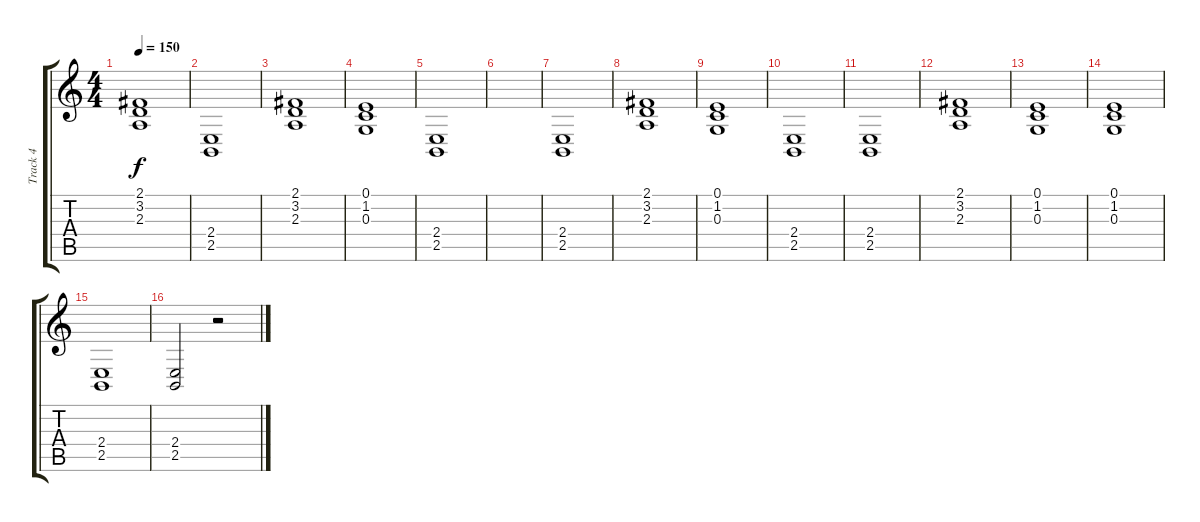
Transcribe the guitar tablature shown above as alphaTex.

\track ("Track 4" "Track 4") {instrument stringensemble2}
\staff {score tabs}
\tuning (E4 B3 G3 D3 A2 E2) {hide}
\ts (4 4)
\tempo 150
\clef g2
\ks c
(2.1 3.2 2.3).1{dy f} |
(2.4 2.5).1 |
(2.1 3.2 2.3).1 |
(0.1 1.2 0.3).1 |
(2.4 2.5).1 |
|
(2.4 2.5).1 |
(2.1 3.2 2.3).1 |
(0.1 1.2 0.3).1 |
(2.4 2.5).1 |
(2.4 2.5).1 |
(2.1 3.2 2.3).1 |
(0.1 1.2 0.3).1 |
(0.1 1.2 0.3).1 |
(2.4 2.5).1 |
(2.4 2.5).2 r.2
